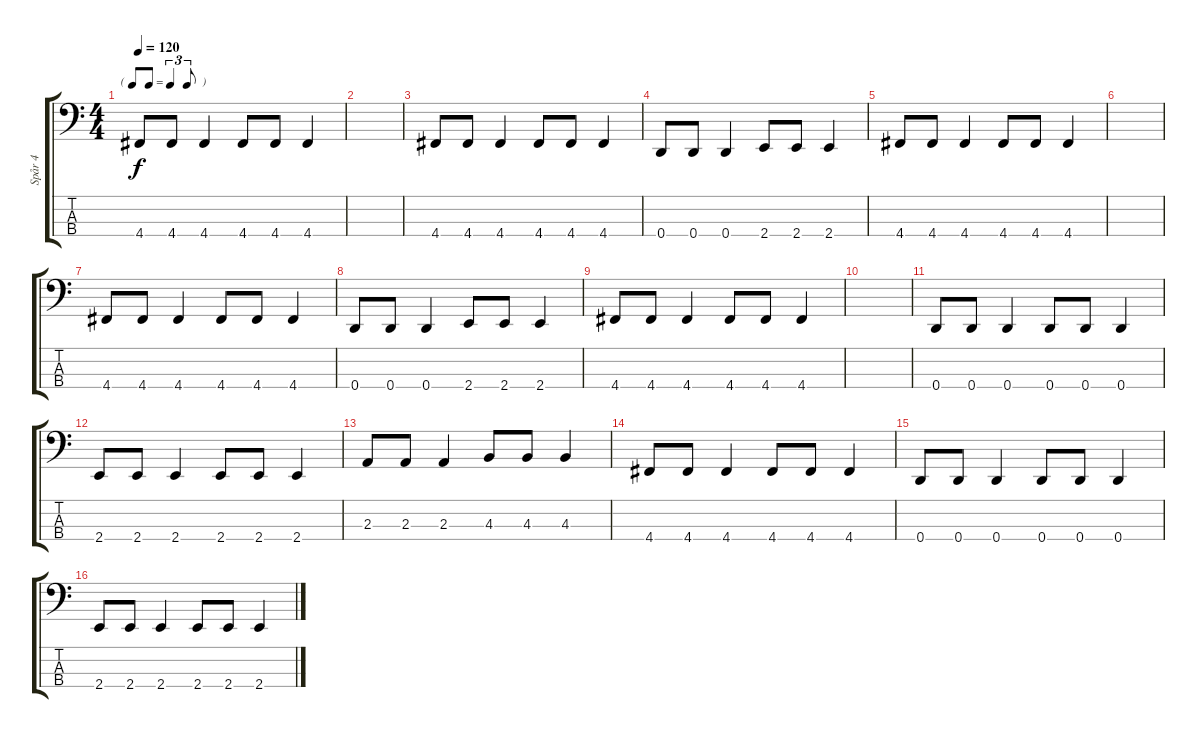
\track ("Spår 4" "Spår 4") {instrument electricbassfinger}
\staff {score tabs}
\tuning (F2 C2 G1 D1) {hide}
\ts (4 4)
\tf triplet8th
\tempo 120
\clef f4
\ks c
4.4.8{dy f} 4.4.8 4.4.4 4.4.8 4.4.8 4.4.4 |
|
4.4.8 4.4.8 4.4.4 4.4.8 4.4.8 4.4.4 |
0.4.8 0.4.8 0.4.4 2.4.8 2.4.8 2.4.4 |
4.4.8 4.4.8 4.4.4 4.4.8 4.4.8 4.4.4 |
|
4.4.8 4.4.8 4.4.4 4.4.8 4.4.8 4.4.4 |
0.4.8 0.4.8 0.4.4 2.4.8 2.4.8 2.4.4 |
4.4.8 4.4.8 4.4.4 4.4.8 4.4.8 4.4.4 |
|
0.4.8 0.4.8 0.4.4 0.4.8 0.4.8 0.4.4 |
2.4.8 2.4.8 2.4.4 2.4.8 2.4.8 2.4.4 |
2.3.8 2.3.8 2.3.4 4.3.8 4.3.8 4.3.4 |
4.4.8 4.4.8 4.4.4 4.4.8 4.4.8 4.4.4 |
0.4.8 0.4.8 0.4.4 0.4.8 0.4.8 0.4.4 |
2.4.8 2.4.8 2.4.4 2.4.8 2.4.8 2.4.4
